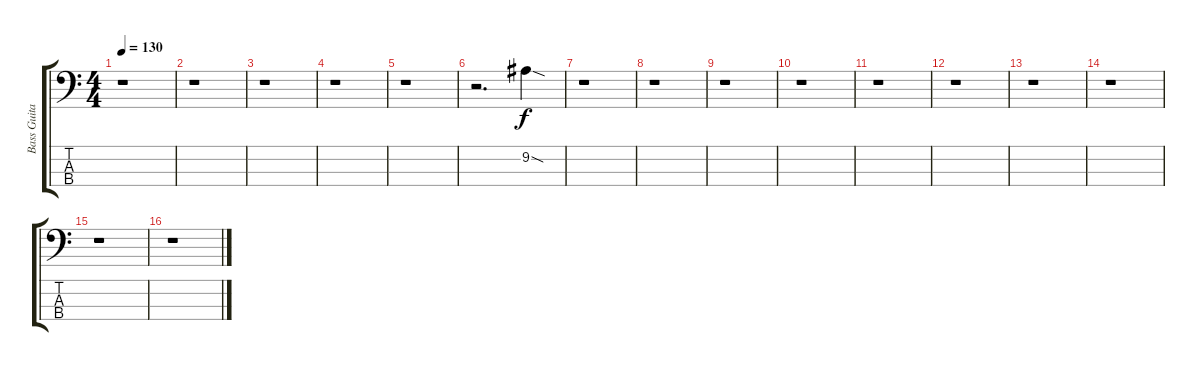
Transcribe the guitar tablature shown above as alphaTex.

\track ("Bass Guitar - Intro" "Bass Guita") {instrument slapbass1}
\staff {score tabs}
\tuning (Gb2 Db2 Ab1 Eb1) {hide}
\ts (4 4)
\tempo 130
\clef f4
\ks c
r.1{dy f} |
r.1 |
r.1 |
r.1 |
r.1 |
r.2{d} 9.2{sod}.4 |
r.1 |
r.1 |
r.1 |
r.1 |
r.1 |
r.1 |
r.1 |
r.1 |
r.1 |
r.1
